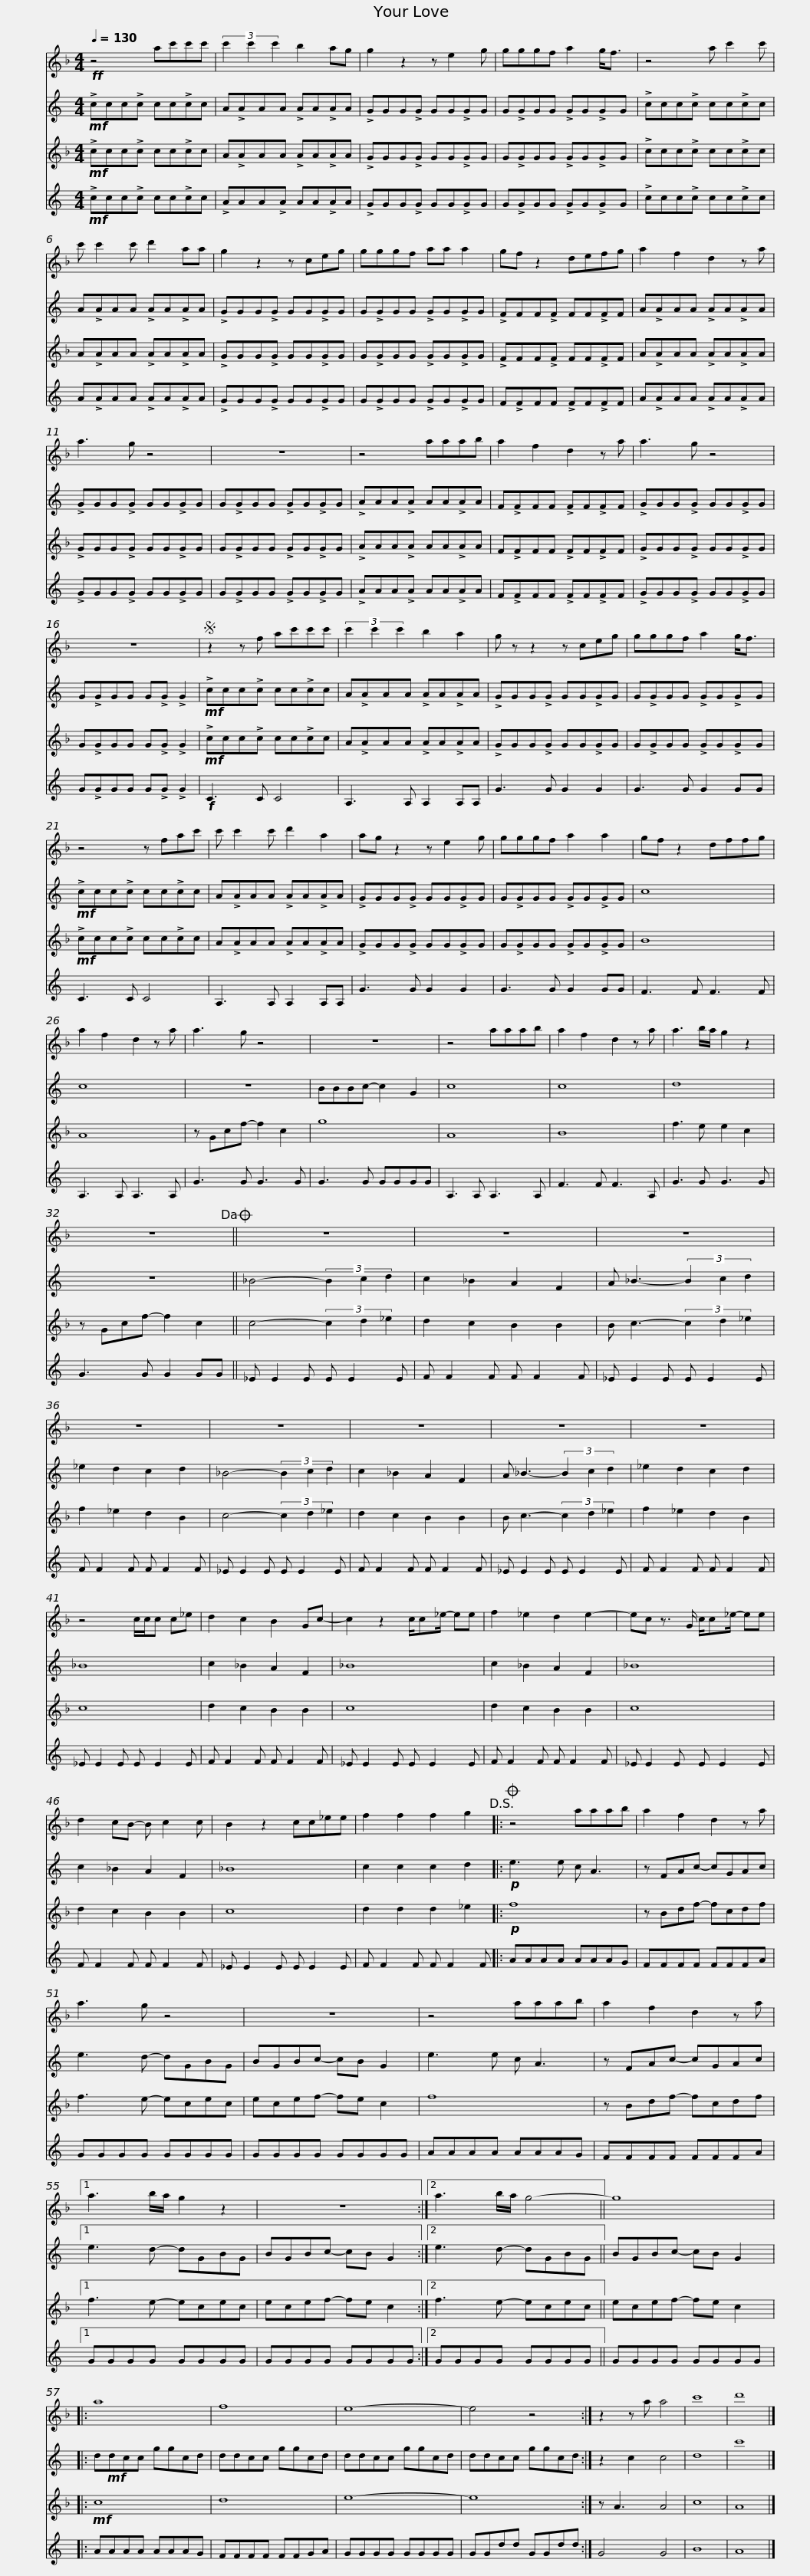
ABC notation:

X:1
%%score 1 2 3 4
L:1/8
Q:1/4=130
M:4/4
I:linebreak $
K:none
V:1 treble transpose=-2
V:2 treble transpose=-9
V:3 treble transpose=-14
V:4 treble transpose=-21
V:1
[K:F]!ff! z4 ac'c'c' | (3c'2 c'2 c'2 b2 ag | g2 z2 z e2 g | gggf a2 g<f |$ z4 a c'2 c' | %5
 c' c'2 c' d'2 aa | g2 z2 z ceg | gggf aa a2 | gf z2 defg |$ a2 f2 d2 z a | %10
 a3 g z4 | z8 | z4 aaab | a2 f2 d2 z a |$ a3 g z4 | %15
 z8 |$S z2 z f ac'c'c' | (3c'2 c'2 c'2 b2 a2 | g z z2 z ceg | gggf a2 g<f |$ %20
 z4 z fac' | c' c'2 c' d'2 a2 | ag z2 z e2 g | gggf a2 a2 |$ gf z2 dffg | %25
 a2 f2 d2 z a | a3 g z4 | z8 | z4 aaab |$ a2 f2 d2 z a | %30
 a3 b/a/ g2 z2 | z8!dacoda! ||$ z8 | z8 | z8 | %35
 z8 |$ z8 | z8 | z8 | z8 |$ %40
 z4 c/c/c c_e | d2 c2 B2 Gc- | c2 z2 c/c_e/- ee | f2 _e2 d2 e2- |$ ec z3/2 G/ c/c_e/- ee | %45
 d2 cB- B c2 c | B2 z2 cc_ee |$ f2 f2 f2 g2!D.S.! |:$O z4 aaab | a2 f2 d2 z a | %50
 a3 g z4 | z8 |$ z4 aaab | a2 f2 d2 z a |1 a3 b/a/ g2 z2 | %55
 z8 :|2$ a3 b/a/ g4- || g8 |: a8 | f8 | %60
 e8- |$ e4 z4 :| z2 z a a4 | c'8 | d'8 |] %65
V:2
[K:C]!mf! !>!ccc!>!c cc!>!cc | A!>!AAA !>!AA!>!AA | !>!GGG!>!G GG!>!GG | G!>!GGG !>!GG!>!GG |$ !>!ccc!>!c cc!>!cc | %5
 A!>!AAA !>!AA!>!AA | !>!GGG!>!G GG!>!GG | G!>!GGG !>!GG!>!GG | !>!FFF!>!F FF!>!FF |$ A!>!AAA !>!AA!>!AA | %10
 !>!GGG!>!G GG!>!GG | G!>!GGG !>!GG!>!GG | !>!AAA!>!A AA!>!AA | F!>!FFF !>!FF!>!FF |$ !>!GGG!>!G GG!>!GG | %15
 G!>!GGG G!>!G !>!G2 |$!mf! !>!ccc!>!c cc!>!cc | A!>!AAA !>!AA!>!AA | !>!GGG!>!G GG!>!GG | G!>!GGG !>!GG!>!GG |$ %20
!mf! !>!ccc!>!c cc!>!cc | A!>!AAA !>!AA!>!AA | !>!GGG!>!G GG!>!GG | G!>!GGG !>!GG!>!GG |$ c8 | %25
 c8 | z8 | BBBc- c2 G2 | c8 |$ c8 | %30
 d8 | z8 ||$ _B4- (3B2 c2 d2 | c2 _B2 A2 F2 | A _B3- (3B2 c2 d2 | %35
 _e2 d2 c2 d2 |$ _B4- (3B2 c2 d2 | c2 _B2 A2 F2 | A _B3- (3B2 c2 d2 | _e2 d2 c2 d2 |$ %40
 _B8 | c2 _B2 A2 F2 | _B8 | c2 _B2 A2 F2 |$ _B8 | %45
 c2 _B2 A2 F2 | _B8 |$ c2 c2 c2 d2 |:$!p! e3 e c A3 | z FAc- cGAc | %50
 e3 d- dGBG | BGBc- cB G2 |$ e3 e c A3 | z FAc- cGAc |1 e3 d- dGBG | %55
 BGBc- cB G2 :|2$ e3 d- dGBG || BGBc- cB G2 |: d!mf!dcc ggcd | ddcc ggcd | %60
 ddcc ggcd |$ ddcc ggcd :| z2 c2 c4 | d8 | c'8 |] %65
V:3
[K:F]!mf! !>!ccc!>!c cc!>!cc | A!>!AAA !>!AA!>!AA | !>!GGG!>!G GG!>!GG | G!>!GGG !>!GG!>!GG |$ !>!ccc!>!c cc!>!cc | %5
 A!>!AAA !>!AA!>!AA | !>!GGG!>!G GG!>!GG | G!>!GGG !>!GG!>!GG | !>!FFF!>!F FF!>!FF |$ A!>!AAA !>!AA!>!AA | %10
 !>!GGG!>!G GG!>!GG | G!>!GGG !>!GG!>!GG | !>!AAA!>!A AA!>!AA | F!>!FFF !>!FF!>!FF |$ !>!GGG!>!G GG!>!GG | %15
 G!>!GGG G!>!G !>!G2 |$!mf! !>!ccc!>!c cc!>!cc | A!>!AAA !>!AA!>!AA | !>!GGG!>!G GG!>!GG | G!>!GGG !>!GG!>!GG |$ %20
!mf! !>!ccc!>!c cc!>!cc | A!>!AAA !>!AA!>!AA | !>!GGG!>!G GG!>!GG | G!>!GGG !>!GG!>!GG |$ B8 | %25
 A8 | z Gcf- f2 c2 | g8 | A8 |$ B8 | %30
 f3 e e2 c2 | z Gcf- f2 c2 ||$ c4- (3c2 d2 _e2 | d2 c2 B2 B2 | B c3- (3c2 d2 _e2 | %35
 f2 _e2 d2 B2 |$ c4- (3c2 d2 _e2 | d2 c2 B2 B2 | B c3- (3c2 d2 _e2 | f2 _e2 d2 B2 |$ %40
 c8 | d2 c2 B2 B2 | c8 | d2 c2 B2 B2 |$ c8 | %45
 d2 c2 B2 B2 | c8 |$ d2 d2 d2 _e2 |:$!p! f8 | z Bdf- fcdf | %50
 f3 e- ecec | ecef- fe c2 |$ f8 | z Bdf- fcdf |1 f3 e- ecec | %55
 ecef- fe c2 :|2$ f3 e- ecec || ecef- fe c2 |:!mf! c8 | d8 | %60
 e8- |$ e8 :| z A3 A4 | c8 | A8 |] %65
V:4
[K:C]!mf! !>!ccc!>!c cc!>!cc | !>!AAA!>!A AA!>!AA | !>!GGG!>!G GG!>!GG | G!>!GGG !>!GG!>!GG |$ !>!ccc!>!c cc!>!cc | %5
 A!>!AAA !>!AA!>!AA | !>!GGG!>!G GG!>!GG | G!>!GGG !>!GG!>!GG | F!>!FFF !>!FF!>!FF |$ A!>!AAA !>!AA!>!AA | %10
 !>!GGG!>!G GG!>!GG | G!>!GGG !>!GG!>!GG | !>!AAA!>!A AA!>!AA | F!>!FFF !>!FF!>!FF |$ !>!GGG!>!G GG!>!GG | %15
 G!>!GGG G!>!G !>!G2 |$!f! C3 C C4 | A,3 A, A,2 A,A, | G3 G G2 G2 | G3 G G2 GG |$ %20
 C3 C C4 | A,3 A, A,2 A,A, | G3 G G2 G2 | G3 G G2 GG |$ F3 F F3 F | %25
 A,3 A, A,3 A, | G3 G G3 G | G3 G GGGG | A,3 A, A,3 A, |$ F3 F F3 A, | %30
 G3 G G3 G | G3 G G2 GG ||$ _E E2 E E E2 E | F F2 F F F2 F | _E E2 E E E2 E | %35
 F F2 F F F2 F |$ _E E2 E E E2 E | F F2 F F F2 F | _E E2 E E E2 E | F F2 F F F2 F |$ %40
 _E E2 E E E2 E | F F2 F F F2 F | _E E2 E E E2 E | F F2 F F F2 F |$ _E E2 E E E2 E | %45
 F F2 F F F2 F | _E E2 E E E2 E |$ F F2 F F F2 F |:$ AAAA AAAG | FFFF FFFA | %50
 GGGG GGGG | GGGG GGGG |$ AAAA AAAG | FFFF FFFA |1 GGGG GGGG | %55
 GGGG GGGG :|2$ GGGG GGGG || GGGG GGGG |: AAAA AAAG | FFFF FFGA | %60
 GGGG GGGG |$ GGdd GGdd :| G4 G4 | B8 | A8 |] %65
